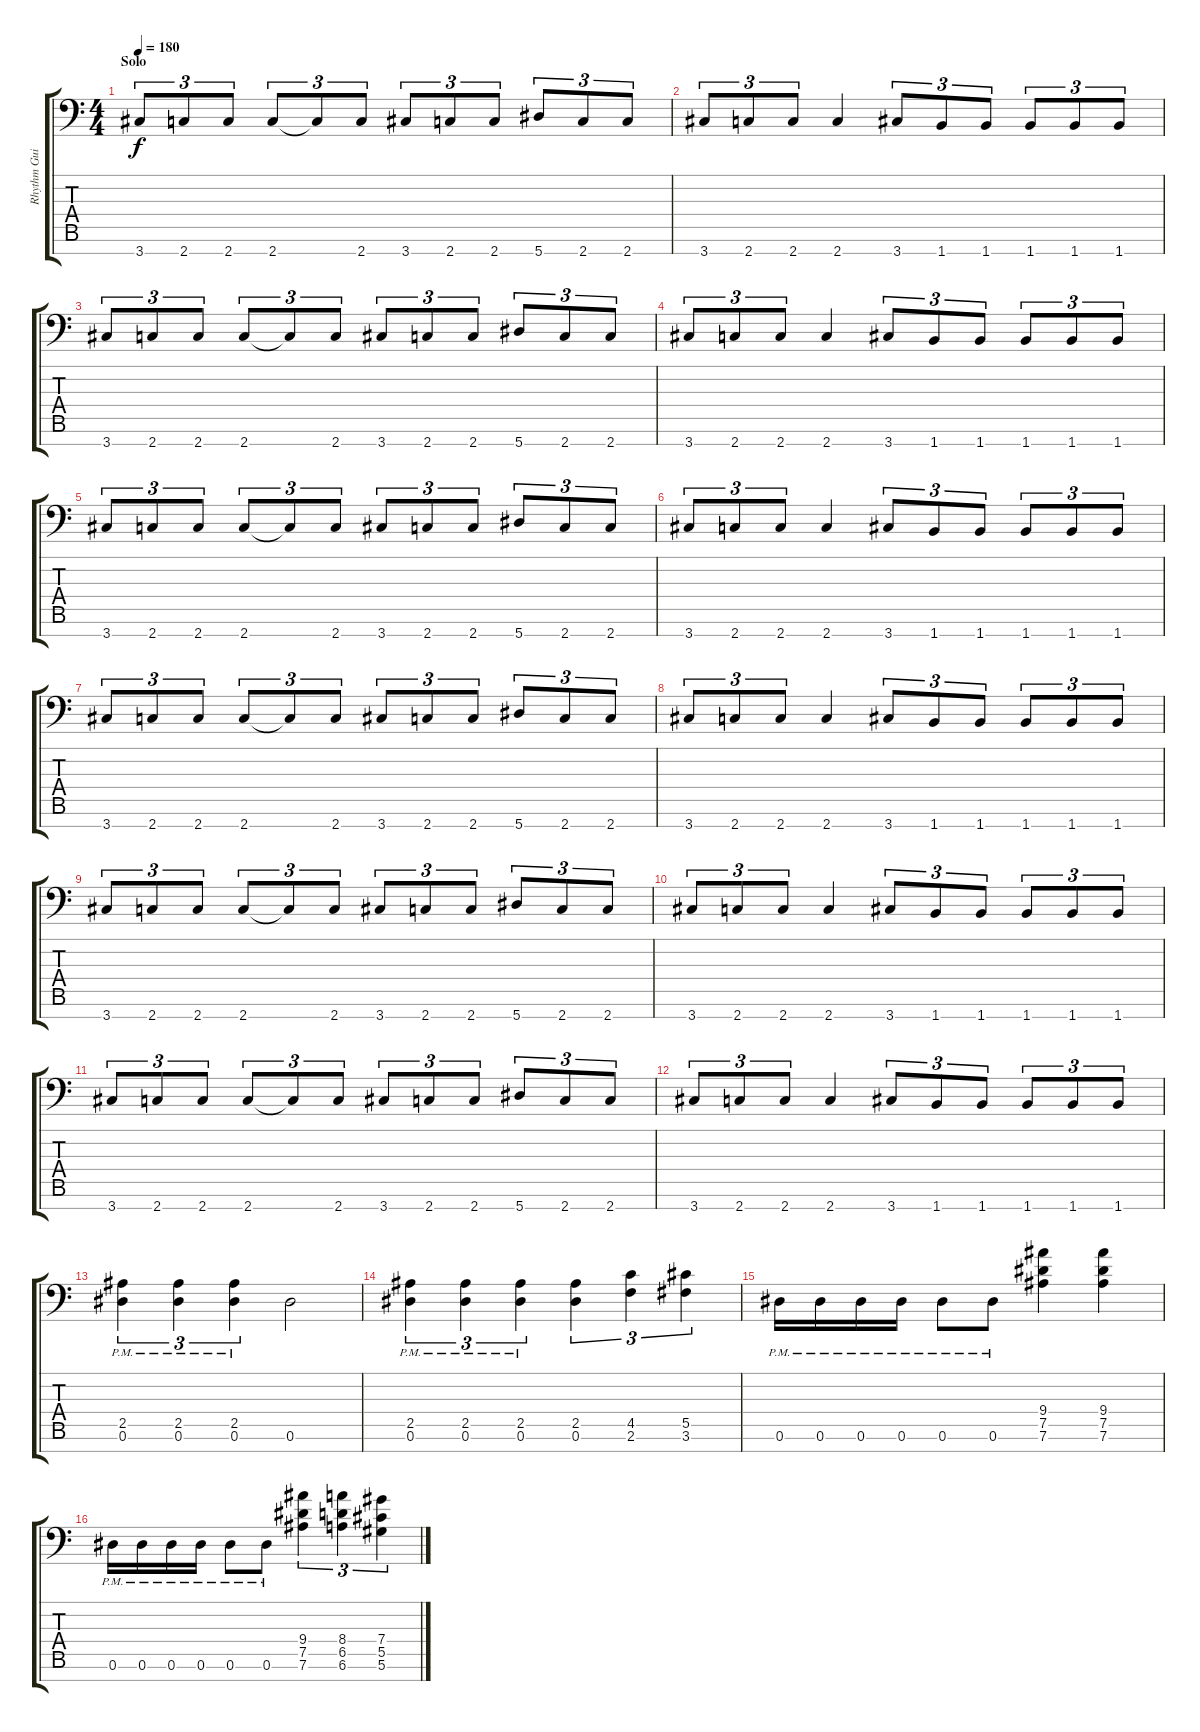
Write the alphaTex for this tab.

\track ("Rhythm Guitar" "Rhythm Gui") {instrument distortionguitar}
\staff {score tabs}
\tuning (Eb4 Bb3 Gb3 Db3 Ab2 Eb2 Bb1) {hide}
\ts (4 4)
\section ("" "Solo")
\tempo 180
\clef f4
\ks c
3.7.8{tu (3 2) dy f} 2.7.8{tu (3 2)} 2.7.8{tu (3 2)} 2.7.8{tu (3 2)} 2.7{t}.8{tu (3 2)} 2.7.8{tu (3 2)} 3.7.8{tu (3 2)} 2.7.8{tu (3 2)} 2.7.8{tu (3 2)} 5.7.8{tu (3 2)} 2.7.8{tu (3 2)} 2.7.8{tu (3 2)} |
3.7.8{tu (3 2)} 2.7.8{tu (3 2)} 2.7.8{tu (3 2)} 2.7.4 3.7.8{tu (3 2)} 1.7.8{tu (3 2)} 1.7.8{tu (3 2)} 1.7.8{tu (3 2)} 1.7.8{tu (3 2)} 1.7.8{tu (3 2)} |
3.7.8{tu (3 2)} 2.7.8{tu (3 2)} 2.7.8{tu (3 2)} 2.7.8{tu (3 2)} 2.7{t}.8{tu (3 2)} 2.7.8{tu (3 2)} 3.7.8{tu (3 2)} 2.7.8{tu (3 2)} 2.7.8{tu (3 2)} 5.7.8{tu (3 2)} 2.7.8{tu (3 2)} 2.7.8{tu (3 2)} |
3.7.8{tu (3 2)} 2.7.8{tu (3 2)} 2.7.8{tu (3 2)} 2.7.4 3.7.8{tu (3 2)} 1.7.8{tu (3 2)} 1.7.8{tu (3 2)} 1.7.8{tu (3 2)} 1.7.8{tu (3 2)} 1.7.8{tu (3 2)} |
3.7.8{tu (3 2)} 2.7.8{tu (3 2)} 2.7.8{tu (3 2)} 2.7.8{tu (3 2)} 2.7{t}.8{tu (3 2)} 2.7.8{tu (3 2)} 3.7.8{tu (3 2)} 2.7.8{tu (3 2)} 2.7.8{tu (3 2)} 5.7.8{tu (3 2)} 2.7.8{tu (3 2)} 2.7.8{tu (3 2)} |
3.7.8{tu (3 2)} 2.7.8{tu (3 2)} 2.7.8{tu (3 2)} 2.7.4 3.7.8{tu (3 2)} 1.7.8{tu (3 2)} 1.7.8{tu (3 2)} 1.7.8{tu (3 2)} 1.7.8{tu (3 2)} 1.7.8{tu (3 2)} |
3.7.8{tu (3 2)} 2.7.8{tu (3 2)} 2.7.8{tu (3 2)} 2.7.8{tu (3 2)} 2.7{t}.8{tu (3 2)} 2.7.8{tu (3 2)} 3.7.8{tu (3 2)} 2.7.8{tu (3 2)} 2.7.8{tu (3 2)} 5.7.8{tu (3 2)} 2.7.8{tu (3 2)} 2.7.8{tu (3 2)} |
3.7.8{tu (3 2)} 2.7.8{tu (3 2)} 2.7.8{tu (3 2)} 2.7.4 3.7.8{tu (3 2)} 1.7.8{tu (3 2)} 1.7.8{tu (3 2)} 1.7.8{tu (3 2)} 1.7.8{tu (3 2)} 1.7.8{tu (3 2)} |
3.7.8{tu (3 2)} 2.7.8{tu (3 2)} 2.7.8{tu (3 2)} 2.7.8{tu (3 2)} 2.7{t}.8{tu (3 2)} 2.7.8{tu (3 2)} 3.7.8{tu (3 2)} 2.7.8{tu (3 2)} 2.7.8{tu (3 2)} 5.7.8{tu (3 2)} 2.7.8{tu (3 2)} 2.7.8{tu (3 2)} |
3.7.8{tu (3 2)} 2.7.8{tu (3 2)} 2.7.8{tu (3 2)} 2.7.4 3.7.8{tu (3 2)} 1.7.8{tu (3 2)} 1.7.8{tu (3 2)} 1.7.8{tu (3 2)} 1.7.8{tu (3 2)} 1.7.8{tu (3 2)} |
3.7.8{tu (3 2)} 2.7.8{tu (3 2)} 2.7.8{tu (3 2)} 2.7.8{tu (3 2)} 2.7{t}.8{tu (3 2)} 2.7.8{tu (3 2)} 3.7.8{tu (3 2)} 2.7.8{tu (3 2)} 2.7.8{tu (3 2)} 5.7.8{tu (3 2)} 2.7.8{tu (3 2)} 2.7.8{tu (3 2)} |
3.7.8{tu (3 2)} 2.7.8{tu (3 2)} 2.7.8{tu (3 2)} 2.7.4 3.7.8{tu (3 2)} 1.7.8{tu (3 2)} 1.7.8{tu (3 2)} 1.7.8{tu (3 2)} 1.7.8{tu (3 2)} 1.7.8{tu (3 2)} |
(2.5{pm} 0.6).4{tu (3 2)} (2.5{pm} 0.6).4{tu (3 2)} (2.5{pm} 0.6).4{tu (3 2)} 0.6.2 |
(2.5{pm} 0.6).4{tu (3 2)} (2.5{pm} 0.6).4{tu (3 2)} (2.5{pm} 0.6).4{tu (3 2)} (2.5 0.6).4{tu (3 2)} (4.5 2.6).4{tu (3 2)} (5.5 3.6).4{tu (3 2)} |
0.6{pm}.16 0.6{pm}.16 0.6{pm}.16 0.6{pm}.16 0.6{pm}.8 0.6{pm}.8 (9.4 7.5 7.6).4 (9.4 7.5 7.6).4 |
0.6{pm}.16 0.6{pm}.16 0.6{pm}.16 0.6{pm}.16 0.6{pm}.8 0.6{pm}.8 (9.4 7.5 7.6).4{tu (3 2)} (8.4 6.5 6.6).4{tu (3 2)} (7.4 5.5 5.6).4{tu (3 2)}
